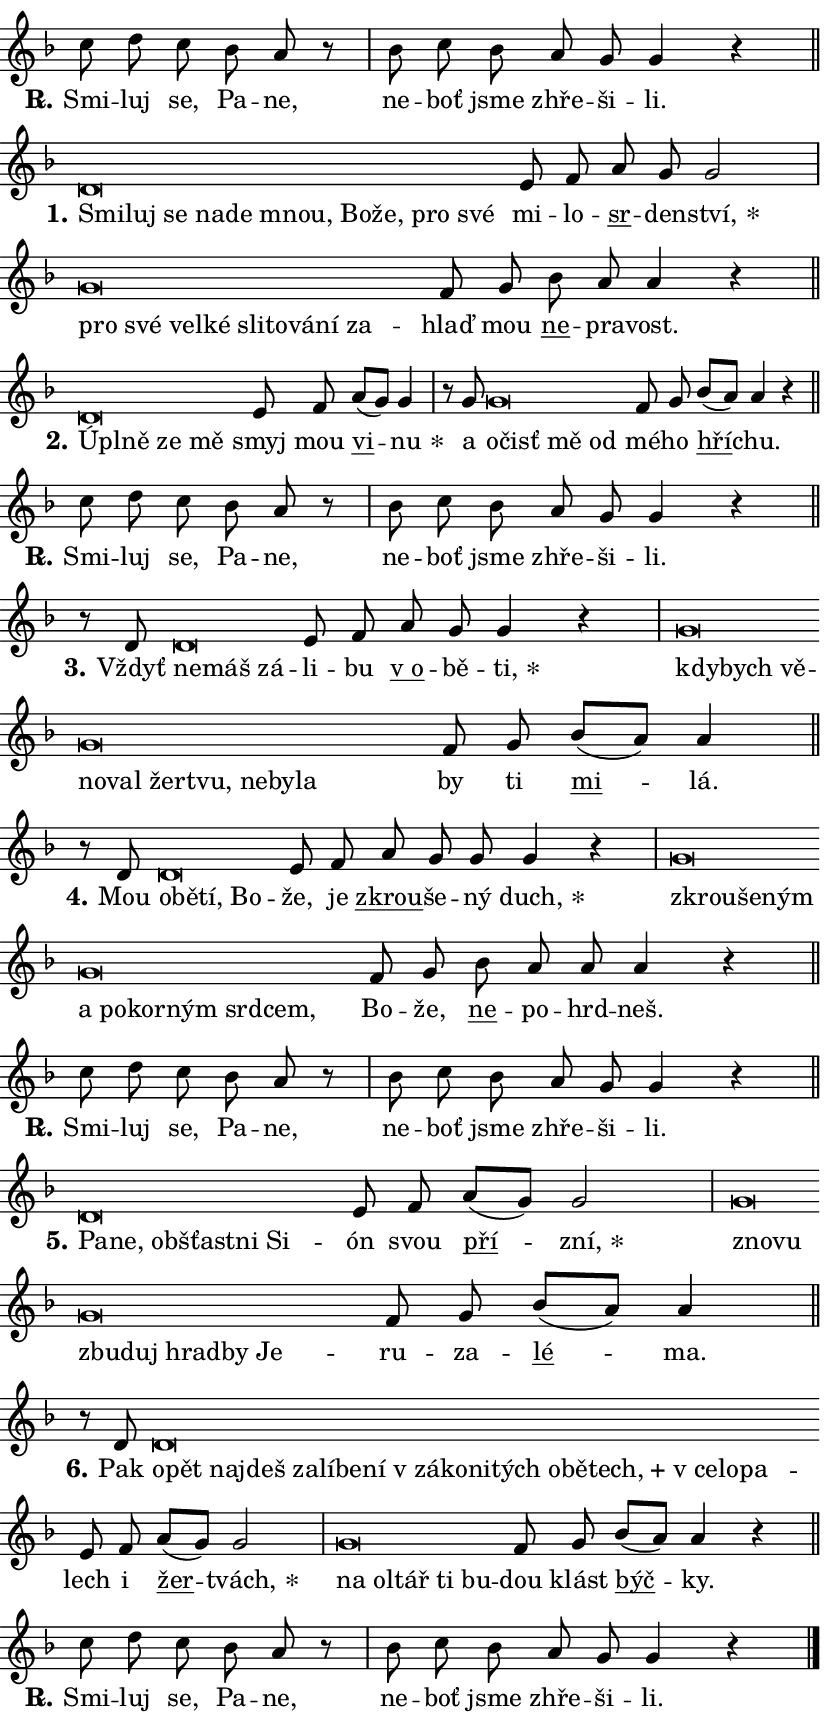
\version "2.24.0"
\header { tagline = "" }
\paper {
  indent = 0\cm
  top-margin = 0\cm
  right-margin = 0.13\cm % to fit lyric hyphens
  bottom-margin = 0\cm
  left-margin = 0\cm
  paper-width = 14\cm
  page-breaking = #ly:one-page-breaking
  system-system-spacing.basic-distance = #11
  score-system-spacing.basic-distance = #11
  ragged-last = ##f
}


%% Author: Thomas Morley
%% https://lists.gnu.org/archive/html/lilypond-user/2020-05/msg00002.html
#(define (line-position grob)
"Returns position of @var[grob} in current system:
   @code{'start}, if at first time-step
   @code{'end}, if at last time-step
   @code{'middle} otherwise
"
  (let* ((col (ly:item-get-column grob))
         (ln (ly:grob-object col 'left-neighbor))
         (rn (ly:grob-object col 'right-neighbor))
         (col-to-check-left (if (ly:grob? ln) ln col))
         (col-to-check-right (if (ly:grob? rn) rn col))
         (break-dir-left
           (and
             (ly:grob-property col-to-check-left 'non-musical #f)
             (ly:item-break-dir col-to-check-left)))
         (break-dir-right
           (and
             (ly:grob-property col-to-check-right 'non-musical #f)
             (ly:item-break-dir col-to-check-right))))
        (cond ((eqv? 1 break-dir-left) 'start)
              ((eqv? -1 break-dir-right) 'end)
              (else 'middle))))

#(define (tranparent-at-line-position vctor)
  (lambda (grob)
  "Relying on @code{line-position} select the relevant enry from @var{vctor}.
Used to determine transparency,"
    (case (line-position grob)
      ((end) (not (vector-ref vctor 0)))
      ((middle) (not (vector-ref vctor 1)))
      ((start) (not (vector-ref vctor 2))))))

noteHeadBreakVisibility =
#(define-music-function (break-visibility)(vector?)
"Makes @code{NoteHead}s transparent relying on @var{break-visibility}"
#{
  \override NoteHead.transparent =
    #(tranparent-at-line-position break-visibility)
#})

#(define delete-ledgers-for-transparent-note-heads
  (lambda (grob)
    "Reads whether a @code{NoteHead} is transparent.
If so this @code{NoteHead} is removed from @code{'note-heads} from
@var{grob}, which is supposed to be @code{LedgerLineSpanner}.
As a result ledgers are not printed for this @code{NoteHead}"
    (let* ((nhds-array (ly:grob-object grob 'note-heads))
           (nhds-list
             (if (ly:grob-array? nhds-array)
                 (ly:grob-array->list nhds-array)
                 '()))
           ;; Relies on the transparent-property being done before
           ;; Staff.LedgerLineSpanner.after-line-breaking is executed.
           ;; This is fragile ...
           (to-keep
             (remove
               (lambda (nhd)
                 (ly:grob-property nhd 'transparent #f))
               nhds-list)))
      ;; TODO find a better method to iterate over grob-arrays, similiar
      ;; to filter/remove etc for lists
      ;; For now rebuilt from scratch
      (set! (ly:grob-object grob 'note-heads)  '())
      (for-each
        (lambda (nhd)
          (ly:pointer-group-interface::add-grob grob 'note-heads nhd))
        to-keep))))

squashNotes = {
  \override NoteHead.X-extent = #'(-0.2 . 0.2)
  \override NoteHead.Y-extent = #'(-0.75 . 0)
  \override NoteHead.stencil =
    #(lambda (grob)
       (let ((pos (ly:grob-property grob 'staff-position)))
         (begin
           (if (< pos -7) (display "ERROR: Lower brevis then expected\n") (display ""))
           (if (<= pos -6) ly:text-interface::print ly:note-head::print))))
}
unSquashNotes = {
  \revert NoteHead.X-extent
  \revert NoteHead.Y-extent
  \revert NoteHead.stencil
}

hideNotes = \noteHeadBreakVisibility #begin-of-line-visible
unHideNotes = \noteHeadBreakVisibility #all-visible

% work-around for resetting accidentals
% https://lilypond.org/doc/v2.23/Documentation/notation/displaying-rhythms#unmetered-music
cadenzaMeasure = {
  \cadenzaOff
  \partial 1024 s1024
  \cadenzaOn
}

#(define-markup-command (accent layout props text) (markup?)
  "Underline accented syllable"
  (interpret-markup layout props
    #{\markup \override #'(offset . 4.3) \underline { #text }#}))

responsum = \markup \concat {
  "R" \hspace #-1.05 \path #0.1 #'((moveto 0 0.07) (lineto 0.9 0.8)) \hspace #0.05 "."
}

spaceSize = #0.6828661417322834 % exact space size for TeX Gyre Schola

\layout {
  \context {
    \Staff
    \remove "Time_signature_engraver"
    \override LedgerLineSpanner.after-line-breaking = #delete-ledgers-for-transparent-note-heads
  }
  \context {
    \Lyrics {
      \override LyricSpace.minimum-distance = \spaceSize
      \override LyricText.font-name = #"TeX Gyre Schola"
      \override LyricText.font-size = 1
      \override StanzaNumber.font-name = #"TeX Gyre Schola Bold"
      \override StanzaNumber.font-size = 1
    }
  }
  \context {
    \Score 
    \override NoteHead.text =
      #(lambda (grob) 
        (let ((pos (ly:grob-property grob 'staff-position)))
          #{\markup {
            \combine
              \halign #-0.55 \raise #(if (= pos -6) 0 0.5) \override #'(thickness . 2) \draw-line #'(3.2 . 0)
              \musicglyph "noteheads.sM1"
          }#}))
  }
}

% magnetic-lyrics.ily
%
%   written by
%     Jean Abou Samra <jean@abou-samra.fr>
%     Werner Lemberg <wl@gnu.org>
%
%   adapted by
%     Jiri Hon <jiri.hon@gmail.com>
%
% Version 2022-Apr-15

% https://www.mail-archive.com/lilypond-user@gnu.org/msg149350.html

#(define (Left_hyphen_pointer_engraver context)
   "Collect syllable-hyphen-syllable occurrences in lyrics and store
them in properties.  This engraver only looks to the left.  For
example, if the lyrics input is @code{foo -- bar}, it does the
following.

@itemize @bullet
@item
Set the @code{text} property of the @code{LyricHyphen} grob between
@q{foo} and @q{bar} to @code{foo}.

@item
Set the @code{left-hyphen} property of the @code{LyricText} grob with
text @q{foo} to the @code{LyricHyphen} grob between @q{foo} and
@q{bar}.
@end itemize

Use this auxiliary engraver in combination with the
@code{lyric-@/text::@/apply-@/magnetic-@/offset!} hook."
   (let ((hyphen #f)
         (text #f))
     (make-engraver
      (acknowledgers
       ((lyric-syllable-interface engraver grob source-engraver)
        (set! text grob)))
      (end-acknowledgers
       ((lyric-hyphen-interface engraver grob source-engraver)
        ;(when (not (grob::has-interface grob 'lyric-space-interface))
          (set! hyphen grob)));)
      ((stop-translation-timestep engraver)
       (when (and text hyphen)
         (ly:grob-set-object! text 'left-hyphen hyphen))
       (set! text #f)
       (set! hyphen #f)))))

#(define (lyric-text::apply-magnetic-offset! grob)
   "If the space between two syllables is less than the value in
property @code{LyricText@/.details@/.squash-threshold}, move the right
syllable to the left so that it gets concatenated with the left
syllable.

Use this function as a hook for
@code{LyricText@/.after-@/line-@/breaking} if the
@code{Left_@/hyphen_@/pointer_@/engraver} is active."
   (let ((hyphen (ly:grob-object grob 'left-hyphen #f)))
     (when hyphen
       (let ((left-text (ly:spanner-bound hyphen LEFT)))
         (when (grob::has-interface left-text 'lyric-syllable-interface)
           (let* ((common (ly:grob-common-refpoint grob left-text X))
                  (this-x-ext (ly:grob-extent grob common X))
                  (left-x-ext
                   (begin
                     ;; Trigger magnetism for left-text.
                     (ly:grob-property left-text 'after-line-breaking)
                     (ly:grob-extent left-text common X)))
                  ;; `delta` is the gap width between two syllables.
                  (delta (- (interval-start this-x-ext)
                            (interval-end left-x-ext)))
                  (details (ly:grob-property grob 'details))
                  (threshold (assoc-get 'squash-threshold details 0.2)))
             (when (< delta threshold)
               (let* (;; We have to manipulate the input text so that
                      ;; ligatures crossing syllable boundaries are not
                      ;; disabled.  For languages based on the Latin
                      ;; script this is essentially a beautification.
                      ;; However, for non-Western scripts it can be a
                      ;; necessity.
                      (lt (ly:grob-property left-text 'text))
                      (rt (ly:grob-property grob 'text))
                      (is-space (grob::has-interface hyphen 'lyric-space-interface))
                      (space (if is-space " " ""))
                      (extra-delta (if is-space spaceSize 0))
                      ;; Append new syllable.
                      (ltrt-space (if (and (string? lt) (string? rt))
                                (string-append lt space rt)
                                (make-concat-markup (list lt space rt))))
                      ;; Right-align `ltrt` to the right side.
                      (ltrt-space-markup (grob-interpret-markup
                               grob
                               (make-translate-markup
                                (cons (interval-length this-x-ext) 0)
                                (make-right-align-markup ltrt-space)))))
                 (begin
                   ;; Don't print `left-text`.
                   (ly:grob-set-property! left-text 'stencil #f)
                   ;; Set text and stencil (which holds all collected
                   ;; syllables so far) and shift it to the left.
                   (ly:grob-set-property! grob 'text ltrt-space)
                   (ly:grob-set-property! grob 'stencil ltrt-space-markup)
                   (ly:grob-translate-axis! grob (- (- delta extra-delta)) X))))))))))


#(define (lyric-hyphen::displace-bounds-first grob)
   ;; Make very sure this callback isn't triggered too early.
   (let ((left (ly:spanner-bound grob LEFT))
         (right (ly:spanner-bound grob RIGHT)))
     (ly:grob-property left 'after-line-breaking)
     (ly:grob-property right 'after-line-breaking)
     (ly:lyric-hyphen::print grob)))

squashThreshold = #0.4

\layout {
  \context {
    \Lyrics
    \consists #Left_hyphen_pointer_engraver
    \override LyricText.after-line-breaking =
      #lyric-text::apply-magnetic-offset!
    \override LyricHyphen.stencil = #lyric-hyphen::displace-bounds-first
    \override LyricText.details.squash-threshold = \squashThreshold
    \override LyricHyphen.minimum-distance = 0
    \override LyricHyphen.minimum-length = \squashThreshold
  }
}

squashText = \override LyricText.details.squash-threshold = 9999
unSquashText = \override LyricText.details.squash-threshold = \squashThreshold

leftText = \override LyricText.self-alignment-X = #LEFT
unLeftText = \revert LyricText.self-alignment-X

starOffset = #(lambda (grob) 
                (let ((x_offset (ly:self-alignment-interface::aligned-on-x-parent grob)))
                  (if (= x_offset 0) 0 (+ x_offset 1.2))))

star = #(define-music-function (syllable)(string?)
"Append star separator at the end of a syllable"
#{
  \once \override LyricText.X-offset = #starOffset
  \lyricmode { \markup {
    #syllable
    \override #'((font-name . "TeX Gyre Schola Bold")) \hspace #0.2 \lower #0.65 \larger "*"
  } }
#})

starAccent = #(define-music-function (syllable)(string?)
"Append star separator at the end of a syllable and make accent"
#{
  \once \override LyricText.X-offset = #starOffset
  \lyricmode { \markup {
    \accent #syllable
    \override #'((font-name . "TeX Gyre Schola Bold")) \hspace #0.2 \lower #0.65 \larger "*"
  } }
#})

breath = #(define-music-function (syllable)(string?)
"Append breathing indicator at the end of a syllable"
#{
  \lyricmode { \markup { #syllable "+" } }
#})

optionalBreath = #(define-music-function (syllable)(string?)
"Append optional breathing indicator at the end of a syllable"
#{
  \lyricmode { \markup { #syllable "(+)" } }
#})


\score {
    <<
        \new Voice = "melody" { \cadenzaOn \key f \major \relative { c''8 d c bes a r \cadenzaMeasure \bar "|" bes c bes \bar "" a g g4 r \cadenzaMeasure \bar "||" \break } }
        \new Lyrics \lyricsto "melody" { \lyricmode { \set stanza = \responsum
Smi -- luj se, Pa -- ne, ne -- boť jsme zhře -- ši -- li. } }
    >>
    \layout {}
}

\score {
    <<
        \new Voice = "melody" { \cadenzaOn \key f \major \relative { \squashNotes d'\breve*1/16 \hideNotes \breve*1/16 \bar "" \breve*1/16 \bar "" \breve*1/16 \bar "" \breve*1/16 \bar "" \breve*1/16 \bar "" \breve*1/16 \bar "" \breve*1/16 \bar "" \breve*1/16 \breve*1/16 \bar "" \unHideNotes \unSquashNotes e8 f \bar "" a g g2 \cadenzaMeasure \bar "|" \squashNotes g\breve*1/16 \hideNotes \breve*1/16 \bar "" \breve*1/16 \bar "" \breve*1/16 \bar "" \breve*1/16 \bar "" \breve*1/16 \bar "" \breve*1/16 \bar "" \breve*1/16 \breve*1/16 \bar "" \unHideNotes \unSquashNotes f8 g \bar "" bes a a4 r \cadenzaMeasure \bar "||" \break } }
        \new Lyrics \lyricsto "melody" { \lyricmode { \set stanza = "1."
\leftText Smi -- \squashText luj se na -- de mnou, Bo -- že, pro své \unLeftText \unSquashText mi -- lo -- \markup \accent sr -- den -- \star ství, \leftText pro \squashText své vel -- ké sli -- to -- vá -- ní za -- \unLeftText \unSquashText hlaď mou \markup \accent ne -- pra -- vost. } }
    >>
    \layout {}
}

\score {
    <<
        \new Voice = "melody" { \cadenzaOn \key f \major \relative { \squashNotes d'\breve*1/16 \hideNotes \breve*1/16 \bar "" \breve*1/16 \breve*1/16 \bar "" \unHideNotes \unSquashNotes e8 f \bar "" a[( g)] g4 \cadenzaMeasure \bar "|" r8 g \squashNotes g\breve*1/16 \hideNotes \breve*1/16 \bar "" \breve*1/16 \breve*1/16 \bar "" \unHideNotes \unSquashNotes f8 g \bar "" bes[( a)] a4 r \cadenzaMeasure \bar "||" \break } }
        \new Lyrics \lyricsto "melody" { \lyricmode { \set stanza = "2."
\leftText Úpl -- \squashText ně ze mě \unLeftText \unSquashText smyj mou \markup \accent vi -- \star nu a \leftText o -- \squashText čisť mě od \unLeftText \unSquashText mé -- ho \markup \accent hří -- chu. } }
    >>
    \layout {}
}

\score {
    <<
        \new Voice = "melody" { \cadenzaOn \key f \major \relative { c''8 d c bes a r \cadenzaMeasure \bar "|" bes c bes \bar "" a g g4 r \cadenzaMeasure \bar "||" \break } }
        \new Lyrics \lyricsto "melody" { \lyricmode { \set stanza = \responsum
Smi -- luj se, Pa -- ne, ne -- boť jsme zhře -- ši -- li. } }
    >>
    \layout {}
}

\score {
    <<
        \new Voice = "melody" { \cadenzaOn \key f \major \relative { r8 d' \squashNotes d\breve*1/16 \hideNotes \breve*1/16 \breve*1/16 \bar "" \unHideNotes \unSquashNotes e8 f \bar "" a g g4 r \cadenzaMeasure \bar "|" \squashNotes g\breve*1/16 \hideNotes \breve*1/16 \bar "" \breve*1/16 \bar "" \breve*1/16 \bar "" \breve*1/16 \bar "" \breve*1/16 \bar "" \breve*1/16 \bar "" \breve*1/16 \bar "" \breve*1/16 \breve*1/16 \bar "" \unHideNotes \unSquashNotes f8 g \bar "" bes[( a)] a4 \cadenzaMeasure \bar "||" \break } }
        \new Lyrics \lyricsto "melody" { \lyricmode { \set stanza = "3."
Vždyť \leftText ne -- \squashText máš zá -- \unLeftText \unSquashText li -- bu \markup \accent "v o" -- bě -- \star ti, \leftText kdy -- \squashText bych vě -- no -- val žer -- tvu, ne -- by -- la \unLeftText \unSquashText by ti \markup \accent mi -- lá. } }
    >>
    \layout {}
}

\score {
    <<
        \new Voice = "melody" { \cadenzaOn \key f \major \relative { r8 d' \squashNotes d\breve*1/16 \hideNotes \breve*1/16 \bar "" \breve*1/16 \breve*1/16 \bar "" \unHideNotes \unSquashNotes e8 f \bar "" a g g g4 r \cadenzaMeasure \bar "|" \squashNotes g\breve*1/16 \hideNotes \breve*1/16 \bar "" \breve*1/16 \bar "" \breve*1/16 \bar "" \breve*1/16 \bar "" \breve*1/16 \bar "" \breve*1/16 \bar "" \breve*1/16 \breve*1/16 \bar "" \unHideNotes \unSquashNotes f8 g \bar "" bes a a a4 r \cadenzaMeasure \bar "||" \break } }
        \new Lyrics \lyricsto "melody" { \lyricmode { \set stanza = "4."
Mou \leftText o -- \squashText bě -- tí, Bo -- \unLeftText \unSquashText že, je \markup \accent zkrou -- še -- ný \star duch, \leftText zkrou -- \squashText še -- ným a po -- kor -- ným srd -- cem, \unLeftText \unSquashText Bo -- že, \markup \accent ne -- po -- hrd -- neš. } }
    >>
    \layout {}
}

\score {
    <<
        \new Voice = "melody" { \cadenzaOn \key f \major \relative { c''8 d c bes a r \cadenzaMeasure \bar "|" bes c bes \bar "" a g g4 r \cadenzaMeasure \bar "||" \break } }
        \new Lyrics \lyricsto "melody" { \lyricmode { \set stanza = \responsum
Smi -- luj se, Pa -- ne, ne -- boť jsme zhře -- ši -- li. } }
    >>
    \layout {}
}

\score {
    <<
        \new Voice = "melody" { \cadenzaOn \key f \major \relative { \squashNotes d'\breve*1/16 \hideNotes \breve*1/16 \bar "" \breve*1/16 \bar "" \breve*1/16 \bar "" \breve*1/16 \breve*1/16 \bar "" \unHideNotes \unSquashNotes e8 f \bar "" a[( g)] g2 \cadenzaMeasure \bar "|" \squashNotes g\breve*1/16 \hideNotes \breve*1/16 \bar "" \breve*1/16 \bar "" \breve*1/16 \bar "" \breve*1/16 \bar "" \breve*1/16 \breve*1/16 \bar "" \unHideNotes \unSquashNotes f8 g \bar "" bes[( a)] a4 \cadenzaMeasure \bar "||" \break } }
        \new Lyrics \lyricsto "melody" { \lyricmode { \set stanza = "5."
\leftText Pa -- \squashText ne, ob -- šťast -- ni Si -- \unLeftText \unSquashText ón svou \markup \accent pří -- \star zní, \leftText zno -- \squashText vu zbu -- duj hrad -- by Je -- \unLeftText \unSquashText ru -- za -- \markup \accent lé -- ma. } }
    >>
    \layout {}
}

\score {
    <<
        \new Voice = "melody" { \cadenzaOn \key f \major \relative { r8 d' \squashNotes d\breve*1/16 \hideNotes \breve*1/16 \bar "" \breve*1/16 \bar "" \breve*1/16 \bar "" \breve*1/16 \bar "" \breve*1/16 \bar "" \breve*1/16 \bar "" \breve*1/16 \bar "" \breve*1/16 \bar "" \breve*1/16 \bar "" \breve*1/16 \bar "" \breve*1/16 \bar "" \breve*1/16 \bar "" \breve*1/16 \bar "" \breve*1/16 \bar "" \breve*1/16 \bar "" \breve*1/16 \breve*1/16 \bar "" \unHideNotes \unSquashNotes e8 f \bar "" a[( g)] g2 \cadenzaMeasure \bar "|" \squashNotes g\breve*1/16 \hideNotes \breve*1/16 \bar "" \breve*1/16 \bar "" \breve*1/16 \breve*1/16 \bar "" \unHideNotes \unSquashNotes f8 g \bar "" bes[( a)] a4 r \cadenzaMeasure \bar "||" \break } }
        \new Lyrics \lyricsto "melody" { \lyricmode { \set stanza = "6."
Pak \leftText o -- \squashText pět naj -- deš za -- lí -- be -- ní "v zá" -- ko -- ni -- tých o -- bě -- \breath "tech," "v ce" -- lo -- pa -- \unLeftText \unSquashText lech i \markup \accent žer -- \star tvách, \leftText na \squashText ol -- tář ti bu -- \unLeftText \unSquashText dou klást \markup \accent býč -- ky. } }
    >>
    \layout {}
}

\score {
    <<
        \new Voice = "melody" { \cadenzaOn \key f \major \relative { c''8 d c bes a r \cadenzaMeasure \bar "|" bes c bes \bar "" a g g4 r \cadenzaMeasure \bar "||" \break } \bar "|." }
        \new Lyrics \lyricsto "melody" { \lyricmode { \set stanza = \responsum
Smi -- luj se, Pa -- ne, ne -- boť jsme zhře -- ši -- li. } }
    >>
    \layout {}
}
